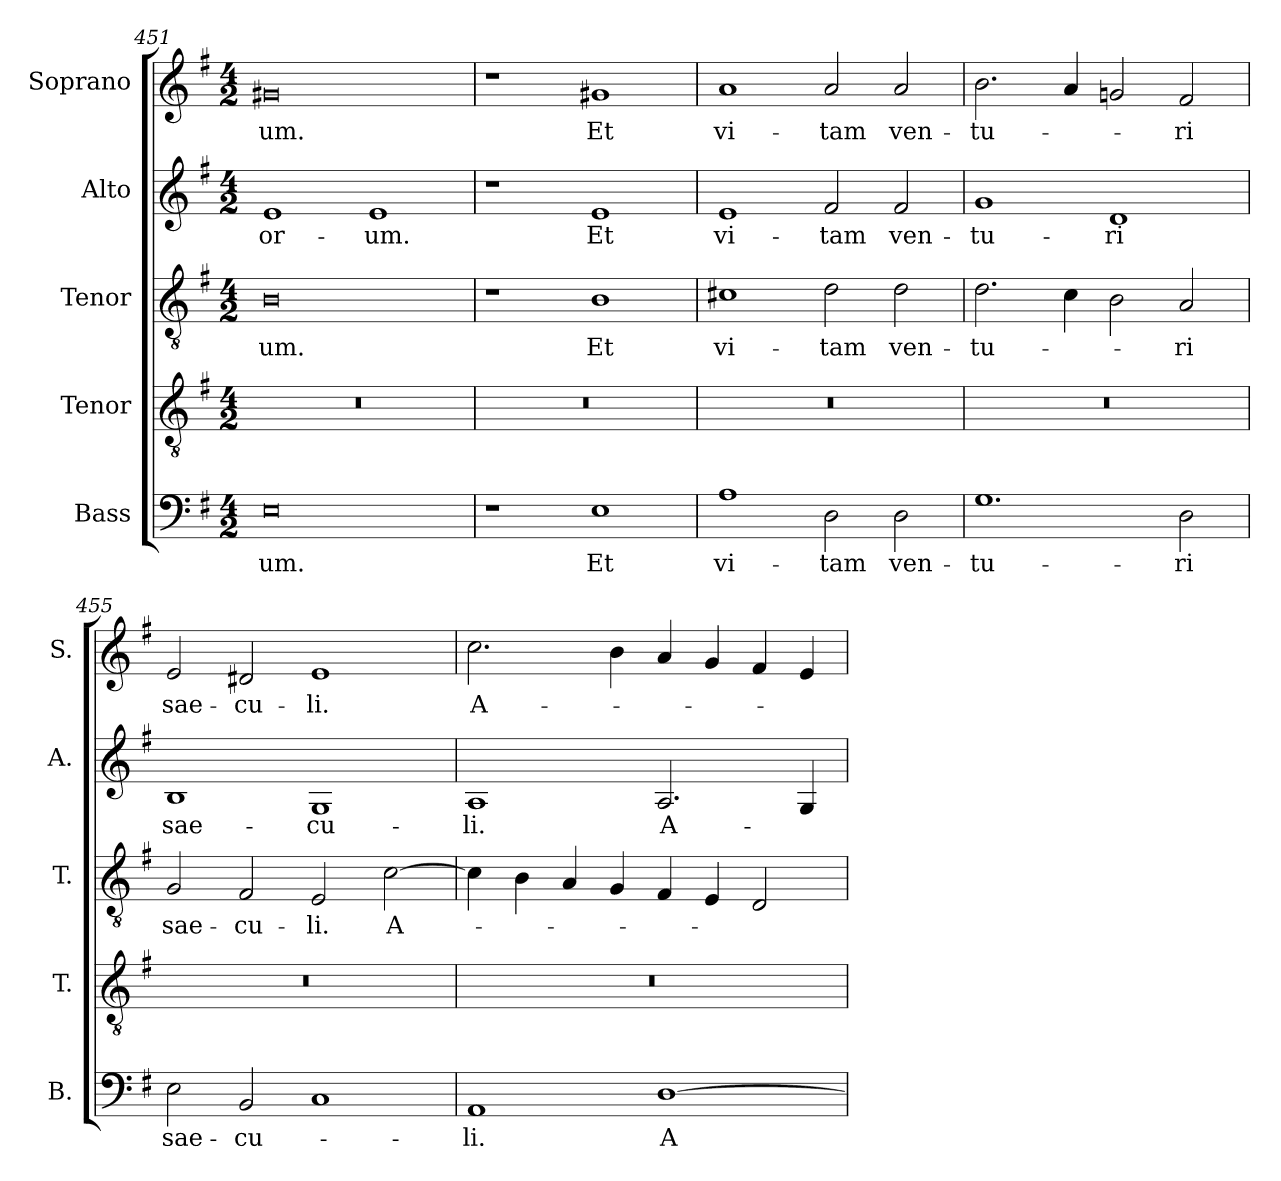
**kern	**text	**kern	**kern	**text	**kern	**text	**kern	**text
*part5	*part5	*part4	*part3	*part3	*part2	*part2	*part1	*part1
*staff5	*staff5	*staff4	*staff3	*staff3	*staff2	*staff2	*staff1	*staff1
*I"Bass	*	*I"Tenor	*I"Tenor	*	*I"Alto	*	*I"Soprano	*
*I'B.	*	*I'T.	*I'T.	*	*I'A.	*	*I'S.	*
*clefF4	*	*clefGv2	*clefGv2	*	*clefG2	*	*clefG2	*
*	*	*ITrd7c12	*ITrd7c12	*	*	*	*	*
*k[f#]	*	*k[f#]	*k[f#]	*	*k[f#]	*	*k[f#]	*
*G:	*	*G:	*G:	*	*G:	*	*G:	*
*M4/2	*	*M4/2	*M4/2	*	*M4/2	*	*M4/2	*
*MM192	*	*MM192	*MM192	*	*MM192	*	*MM192	*
=451	=451	=451	=451	=451	=451	=451	=451	=451
!	!LO:LY:b:color=#000000	!LO:N:vis=1	!	!	!	!	!	!
!	!	!	!	!LO:LY:b:color=#000000	!	!	!	!
!	!	!	!	!	!	!LO:LY:b:color=#000000	!	!
!	!	!	!	!	!	!	!	!LO:LY:b:color=#000000
0Ei	-um.	0r	0BBi	-um.	1ei	-or-	0g#Xi	-um.
!	!	!	!	!	!	!LO:LY:b:color=#000000	!	!
.	.	.	.	.	1ei	-um.	.	.
!!LO:LB:g=z
=452	=452	=452	=452	=452	=452	=452	=452	=452
!	!	!LO:N:vis=1	!	!	!	!	!	!
1r	.	0r	1r	.	1r	.	1r	.
!	!LO:LY:b:color=#000000	!	!	!	!	!	!	!
!	!	!	!	!LO:LY:b:color=#000000	!	!	!	!
!	!	!	!	!	!	!LO:LY:b:color=#000000	!	!
!	!	!	!	!	!	!	!	!LO:LY:b:color=#000000
1Ei	Et	.	1BBi	Et	1ei	Et	1g#Xi	Et
=453	=453	=453	=453	=453	=453	=453	=453	=453
!	!LO:LY:b:color=#000000	!LO:N:vis=1	!	!	!	!	!	!
!	!	!	!	!LO:LY:b:color=#000000	!	!	!	!
!	!	!	!	!	!	!LO:LY:b:color=#000000	!	!
!	!	!	!	!	!	!	!	!LO:LY:b:color=#000000
1Ai	vi-	0r	1C#Xi	vi-	1ei	vi-	1ai	vi-
!	!LO:LY:b:color=#000000	!	!	!	!	!	!	!
!	!	!	!	!LO:LY:b:color=#000000	!	!	!	!
!	!	!	!	!	!	!LO:LY:b:color=#000000	!	!
!	!	!	!	!	!	!	!	!LO:LY:b:color=#000000
2Di\	-tam	.	2Di\	-tam	2f#i/	-tam	2ai/	-tam
!	!LO:LY:b:color=#000000	!	!	!	!	!	!	!
!	!	!	!	!LO:LY:b:color=#000000	!	!	!	!
!	!	!	!	!	!	!LO:LY:b:color=#000000	!	!
!	!	!	!	!	!	!	!	!LO:LY:b:color=#000000
2Di\	ven-	.	2Di\	ven-	2f#i/	ven-	2ai/	ven-
=454	=454	=454	=454	=454	=454	=454	=454	=454
!	!LO:LY:b:color=#000000	!LO:N:vis=1	!	!	!	!	!	!
!	!	!	!	!LO:LY:b:color=#000000	!	!	!	!
!	!	!	!	!	!	!LO:LY:b:color=#000000	!	!
!	!	!	!	!	!	!	!	!LO:LY:b:color=#000000
1.Gi	-tu-	0r	2.Di\	-tu-	1gi	-tu-	2.bi\	-tu-
.	.	.	4Ci\	.	.	.	4ai/	.
!	!	!	!	!	!	!LO:LY:b:color=#000000	!	!
.	.	.	2BBi\	.	1di	-ri	2gni/	.
!	!LO:LY:b:color=#000000	!	!	!	!	!	!	!
!	!	!	!	!LO:LY:b:color=#000000	!	!	!	!
!	!	!	!	!	!	!	!	!LO:LY:b:color=#000000
2Di\	-ri	.	2AAi/	-ri	.	.	2f#i/	-ri
=455	=455	=455	=455	=455	=455	=455	=455	=455
!	!LO:LY:b:color=#000000	!LO:N:vis=1	!	!	!	!	!	!
!	!	!	!	!LO:LY:b:color=#000000	!	!	!	!
!	!	!	!	!	!	!LO:LY:b:color=#000000	!	!
!	!	!	!	!	!	!	!	!LO:LY:b:color=#000000
2Ei\	sae-	0r	2GGi/	sae-	1Bi	sae-	2ei/	sae-
!	!LO:LY:b:color=#000000	!	!	!	!	!	!	!
!	!	!	!	!LO:LY:b:color=#000000	!	!	!	!
!	!	!	!	!	!	!	!	!LO:LY:b:color=#000000
2BBi/	-cu-	.	2FF#i/	-cu-	.	.	2d#Xi/	-cu-
!	!	!	!	!LO:LY:b:color=#000000	!	!	!	!
!	!	!	!	!	!	!LO:LY:b:color=#000000	!	!
!	!	!	!	!	!	!	!	!LO:LY:b:color=#000000
1Ci	.	.	2EEi/	-li.	1Gi	-cu-	1ei	-li.
!	!	!	!	!LO:LY:b:color=#000000	!	!	!	!
.	.	.	[2Ci\	A-	.	.	.	.
=456	=456	=456	=456	=456	=456	=456	=456	=456
!	!LO:LY:b:color=#000000	!LO:N:vis=1	!	!	!	!	!	!
!	!	!	!	!	!	!LO:LY:b:color=#000000	!	!
!	!	!	!	!	!	!	!	!LO:LY:b:color=#000000
1AAi	-li.	0r	4Ci\]	.	1Ai	-li.	2.cci\	A-
.	.	.	4BBi\	.	.	.	.	.
.	.	.	4AAi/	.	.	.	.	.
.	.	.	4GGi/	.	.	.	4bi\	.
!	!LO:LY:b:color=#000000	!	!	!	!	!	!	!
!	!	!	!	!	!	!LO:LY:b:color=#000000	!	!
[1Di	A-	.	4FF#i/	.	2.Ai/	A-	4ai/	.
.	.	.	4EEi/	.	.	.	4gi/	.
.	.	.	2DDi/	.	.	.	4f#i/	.
.	.	.	.	.	4Gi/	.	4ei/	.
=	=	=	=	=	=	=	=	=
*-	*-	*-	*-	*-	*-	*-	*-	*-
